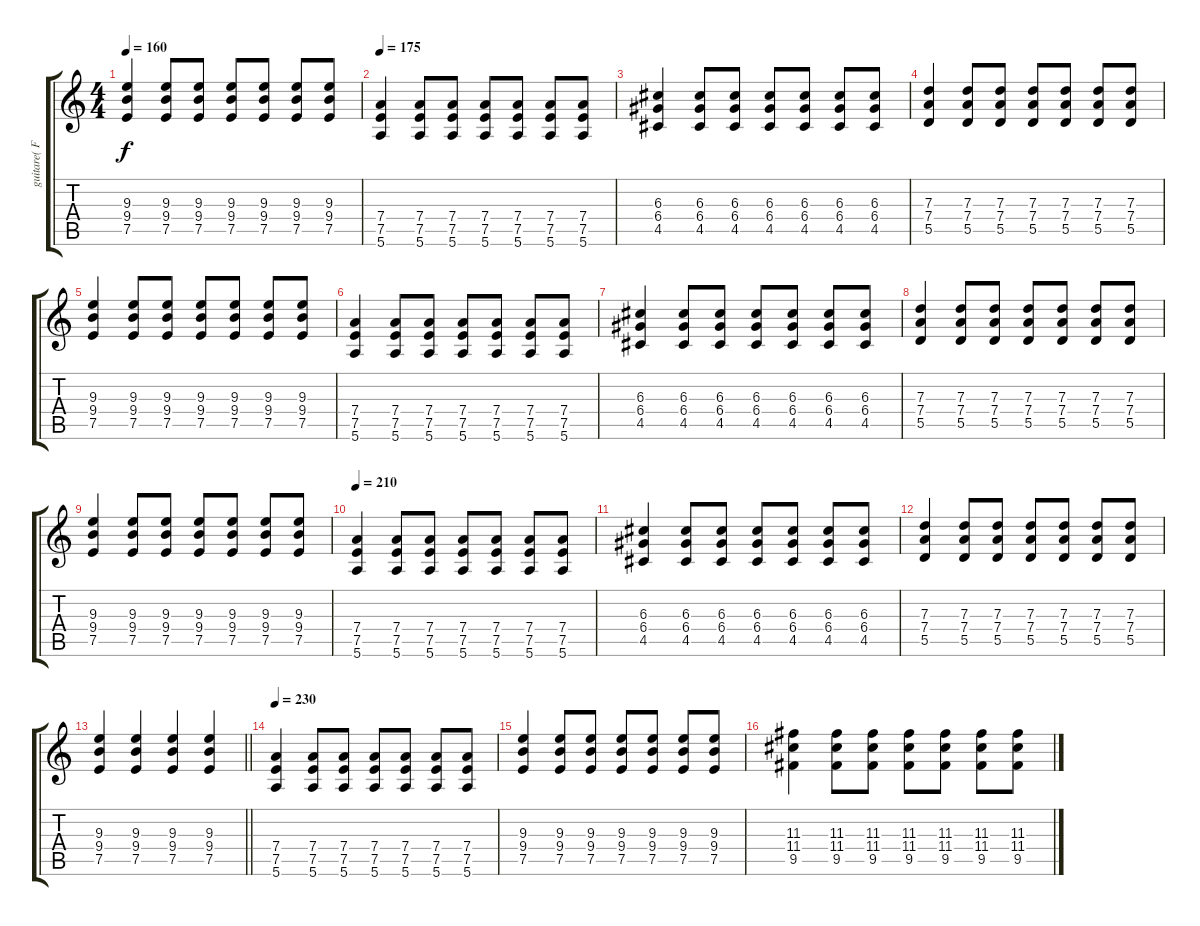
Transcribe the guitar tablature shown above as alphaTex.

\track ("guitare( Fred )" "guitare( F") {instrument distortionguitar}
\staff {score tabs}
\tuning (E4 B3 G3 D3 A2 E2) {hide}
\ts (4 4)
\tempo 160
\clef g2
\ks c
(9.3 9.4 7.5).4{dy f} (9.3 9.4 7.5).8 (9.3 9.4 7.5).8 (9.3 9.4 7.5).8 (9.3 9.4 7.5).8 (9.3 9.4 7.5).8 (9.3 9.4 7.5).8 |
\tempo 175
(7.4 7.5 5.6).4 (7.4 7.5 5.6).8 (7.4 7.5 5.6).8 (7.4 7.5 5.6).8 (7.4 7.5 5.6).8 (7.4 7.5 5.6).8 (7.4 7.5 5.6).8 |
(6.3 6.4 4.5).4 (6.3 6.4 4.5).8 (6.3 6.4 4.5).8 (6.3 6.4 4.5).8 (6.3 6.4 4.5).8 (6.3 6.4 4.5).8 (6.3 6.4 4.5).8 |
(7.3 7.4 5.5).4 (7.3 7.4 5.5).8 (7.3 7.4 5.5).8 (7.3 7.4 5.5).8 (7.3 7.4 5.5).8 (7.3 7.4 5.5).8 (7.3 7.4 5.5).8 |
(9.3 9.4 7.5).4 (9.3 9.4 7.5).8 (9.3 9.4 7.5).8 (9.3 9.4 7.5).8 (9.3 9.4 7.5).8 (9.3 9.4 7.5).8 (9.3 9.4 7.5).8 |
(7.4 7.5 5.6).4 (7.4 7.5 5.6).8 (7.4 7.5 5.6).8 (7.4 7.5 5.6).8 (7.4 7.5 5.6).8 (7.4 7.5 5.6).8 (7.4 7.5 5.6).8 |
(6.3 6.4 4.5).4 (6.3 6.4 4.5).8 (6.3 6.4 4.5).8 (6.3 6.4 4.5).8 (6.3 6.4 4.5).8 (6.3 6.4 4.5).8 (6.3 6.4 4.5).8 |
(7.3 7.4 5.5).4 (7.3 7.4 5.5).8 (7.3 7.4 5.5).8 (7.3 7.4 5.5).8 (7.3 7.4 5.5).8 (7.3 7.4 5.5).8 (7.3 7.4 5.5).8 |
(9.3 9.4 7.5).4 (9.3 9.4 7.5).8 (9.3 9.4 7.5).8 (9.3 9.4 7.5).8 (9.3 9.4 7.5).8 (9.3 9.4 7.5).8 (9.3 9.4 7.5).8 |
\tempo 210
(7.4 7.5 5.6).4 (7.4 7.5 5.6).8 (7.4 7.5 5.6).8 (7.4 7.5 5.6).8 (7.4 7.5 5.6).8 (7.4 7.5 5.6).8 (7.4 7.5 5.6).8 |
(6.3 6.4 4.5).4 (6.3 6.4 4.5).8 (6.3 6.4 4.5).8 (6.3 6.4 4.5).8 (6.3 6.4 4.5).8 (6.3 6.4 4.5).8 (6.3 6.4 4.5).8 |
(7.3 7.4 5.5).4 (7.3 7.4 5.5).8 (7.3 7.4 5.5).8 (7.3 7.4 5.5).8 (7.3 7.4 5.5).8 (7.3 7.4 5.5).8 (7.3 7.4 5.5).8 |
\barLineRight lightlight
(9.3 9.4 7.5).4 (9.3 9.4 7.5).4 (9.3 9.4 7.5).4 (9.3 9.4 7.5).4 |
\tempo 230
(7.4 7.5 5.6).4 (7.4 7.5 5.6).8 (7.4 7.5 5.6).8 (7.4 7.5 5.6).8 (7.4 7.5 5.6).8 (7.4 7.5 5.6).8 (7.4 7.5 5.6).8 |
(9.3 9.4 7.5).4 (9.3 9.4 7.5).8 (9.3 9.4 7.5).8 (9.3 9.4 7.5).8 (9.3 9.4 7.5).8 (9.3 9.4 7.5).8 (9.3 9.4 7.5).8 |
(11.3 11.4 9.5).4 (11.3 11.4 9.5).8 (11.3 11.4 9.5).8 (11.3 11.4 9.5).8 (11.3 11.4 9.5).8 (11.3 11.4 9.5).8 (11.3 11.4 9.5).8
